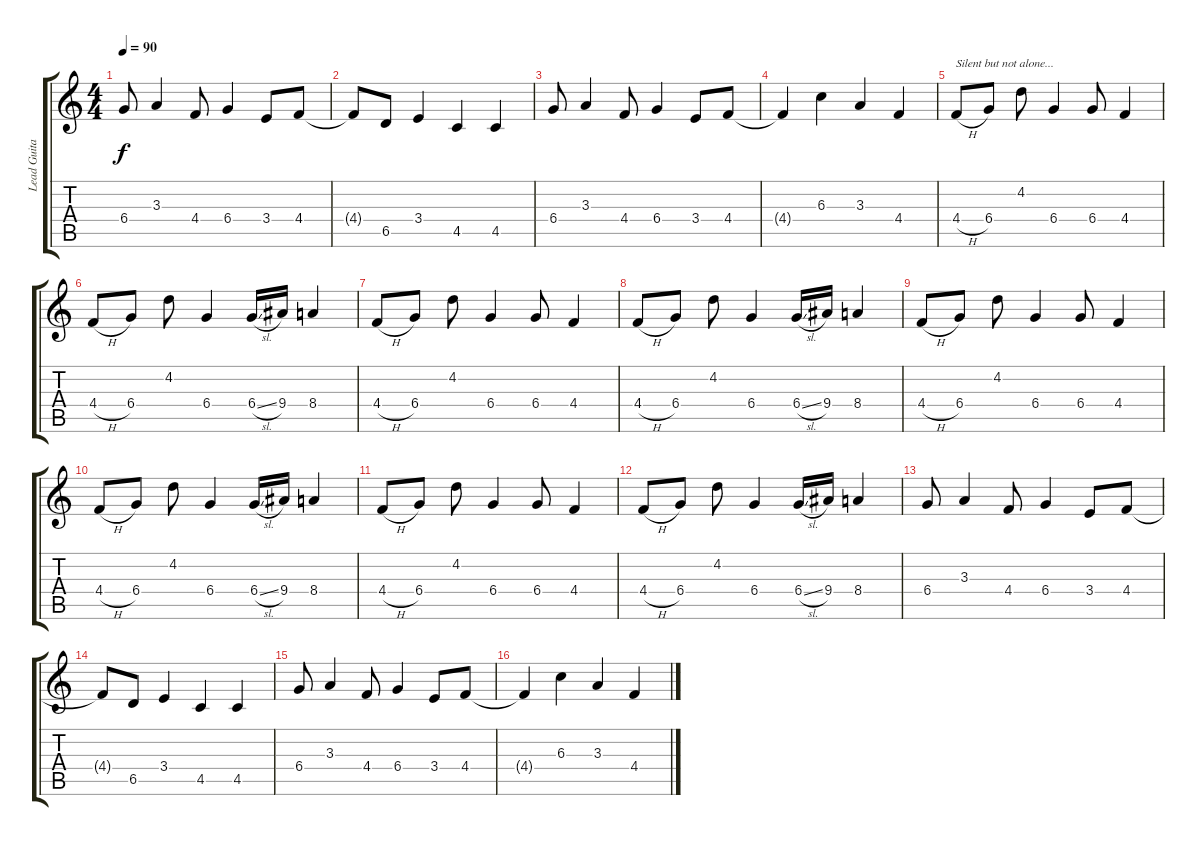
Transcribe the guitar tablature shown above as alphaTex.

\track ("Lead Guitar" "Lead Guita") {instrument distortionguitar}
\staff {score tabs}
\tuning (Eb4 Bb3 Gb3 Db3 Ab2 Eb2) {hide}
\ts (4 4)
\tempo 90
\clef g2
\ks c
6.4.8{dy f} 3.3.4 4.4.8 6.4.4 3.4.8 4.4.8 |
4.4{t}.8 6.5.8 3.4.4 4.5.4 4.5.4 |
6.4.8 3.3.4 4.4.8 6.4.4 3.4.8 4.4.8 |
4.4{t}.4 6.3.4 3.3.4 4.4.4 |
\section ("" "")
4.4{h}.8{txt "Silent but not alone..."} 6.4.8 4.2.8 6.4.4 6.4.8 4.4.4 |
4.4{h}.8 6.4.8 4.2.8 6.4.4 6.4{sl}.16 9.4.16 8.4.4 |
4.4{h}.8 6.4.8 4.2.8 6.4.4 6.4.8 4.4.4 |
4.4{h}.8 6.4.8 4.2.8 6.4.4 6.4{sl}.16 9.4.16 8.4.4 |
4.4{h}.8 6.4.8 4.2.8 6.4.4 6.4.8 4.4.4 |
4.4{h}.8 6.4.8 4.2.8 6.4.4 6.4{sl}.16 9.4.16 8.4.4 |
4.4{h}.8 6.4.8 4.2.8 6.4.4 6.4.8 4.4.4 |
4.4{h}.8 6.4.8 4.2.8 6.4.4 6.4{sl}.16 9.4.16 8.4.4 |
\section ("" "")
6.4.8{balance 10} 3.3.4 4.4.8 6.4.4 3.4.8 4.4.8 |
4.4{t}.8{balance 10} 6.5.8 3.4.4 4.5.4 4.5.4 |
6.4.8{balance 10} 3.3.4 4.4.8 6.4.4 3.4.8 4.4.8 |
4.4{t}.4{balance 10} 6.3.4 3.3.4 4.4.4
